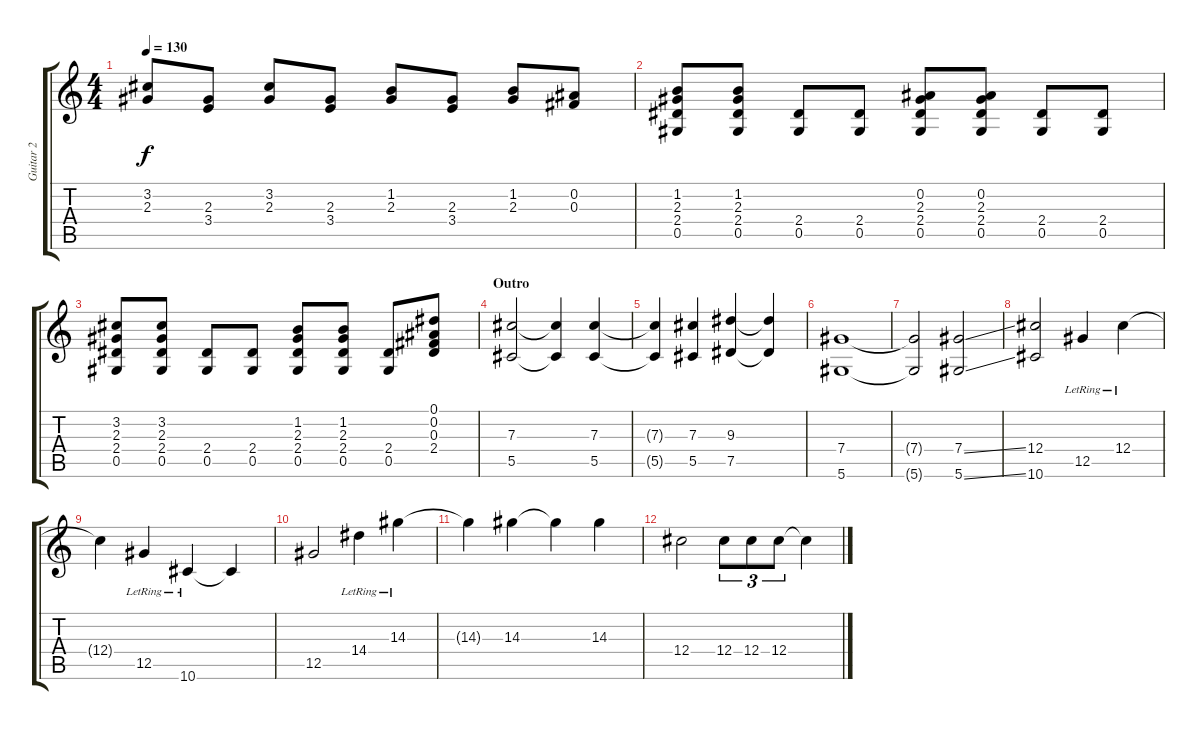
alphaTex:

\track ("Guitar 2" "Guitar 2") {instrument overdrivenguitar}
\staff {score tabs}
\tuning (Eb4 Bb3 Gb3 Db3 Ab2 Eb2) {hide}
\ts (4 4)
\tempo 130
\clef g2
\ks c
(3.2 2.3).8{dy f} (2.3 3.4).8 (3.2 2.3).8 (2.3 3.4).8 (1.2 2.3).8 (2.3 3.4).8 (1.2 2.3).8 (0.2 0.3).8 |
(1.2 2.3 2.4 0.5).8 (1.2 2.3 2.4 0.5).8 (2.4 0.5).8 (2.4 0.5).8 (0.2 2.3 2.4 0.5).8 (0.2 2.3 2.4 0.5).8 (2.4 0.5).8 (2.4 0.5).8 |
(3.2 2.3 2.4 0.5).8 (3.2 2.3 2.4 0.5).8 (2.4 0.5).8 (2.4 0.5).8 (1.2 2.3 2.4 0.5).8 (1.2 2.3 2.4 0.5).8 (2.4 0.5).8 (0.1 0.2 0.3 2.4).8 |
\section ("" "Outro")
(7.3 5.5).2 (7.3{t} 5.5{t}).4 (7.3 5.5).4 |
(7.3{t} 5.5{t}).4 (7.3 5.5).4 (9.3 7.5).4 (9.3{t} 7.5{t}).4 |
(7.4 5.6).1 |
(7.4{t} 5.6{t}).2 (7.4{ss} 5.6{ss}).2 |
(12.4 10.6).2 12.5{lr}.4 12.4{lr}.4 |
12.4{t}.4 12.5{lr}.4 10.6{lr}.4 10.6{t}.4 |
12.5.2 14.4{lr}.4 14.3{lr}.4 |
14.3{t}.4 14.3.4 14.3{t}.4 14.3.4 |
12.4.2 12.4.8{tu (3 2)} 12.4.8{tu (3 2)} 12.4.8{tu (3 2)} 12.4{t}.4
